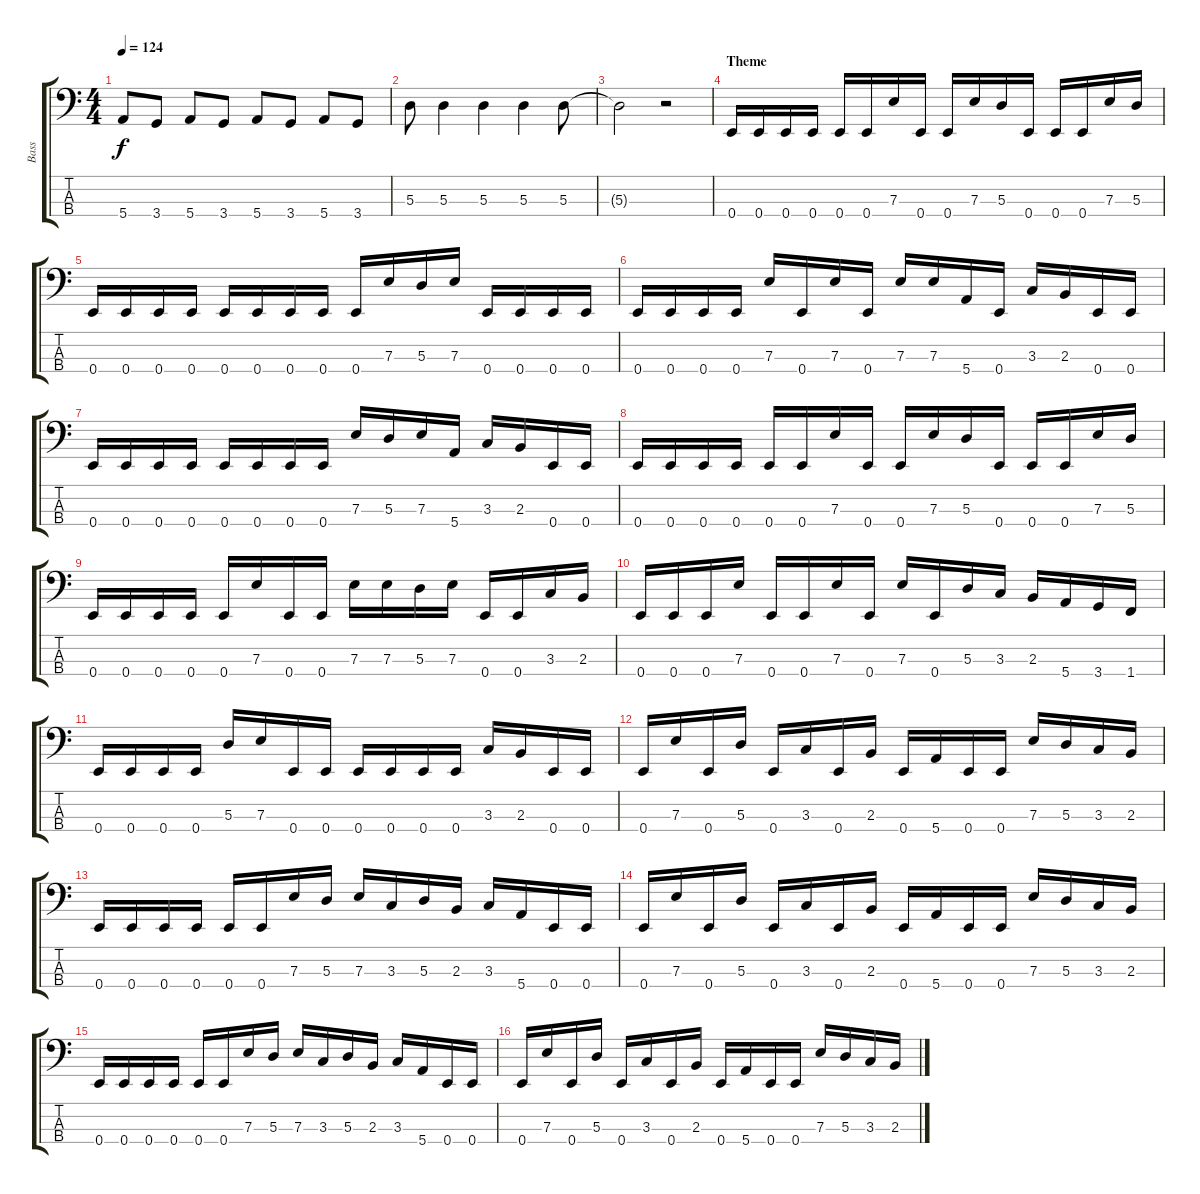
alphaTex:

\track ("Bass" "Bass") {instrument electricbassfinger}
\staff {score tabs}
\tuning (G2 D2 A1 E1) {hide}
\ts (4 4)
\tempo 124
\clef f4
\ks c
5.4.8{dy f} 3.4.8 5.4.8 3.4.8 5.4.8 3.4.8 5.4.8 3.4.8 |
5.3.8 5.3.4 5.3.4 5.3.4 5.3.8 |
5.3{t}.2 r.2 |
\section ("" "Theme")
0.4.16 0.4.16 0.4.16 0.4.16 0.4.16 0.4.16 7.3.16 0.4.16 0.4.16 7.3.16 5.3.16 0.4.16 0.4.16 0.4.16 7.3.16 5.3.16 |
0.4.16 0.4.16 0.4.16 0.4.16 0.4.16 0.4.16 0.4.16 0.4.16 0.4.16 7.3.16 5.3.16 7.3.16 0.4.16 0.4.16 0.4.16 0.4.16 |
0.4.16 0.4.16 0.4.16 0.4.16 7.3.16 0.4.16 7.3.16 0.4.16 7.3.16 7.3.16 5.4.16 0.4.16 3.3.16 2.3.16 0.4.16 0.4.16 |
0.4.16 0.4.16 0.4.16 0.4.16 0.4.16 0.4.16 0.4.16 0.4.16 7.3.16 5.3.16 7.3.16 5.4.16 3.3.16 2.3.16 0.4.16 0.4.16 |
0.4.16 0.4.16 0.4.16 0.4.16 0.4.16 0.4.16 7.3.16 0.4.16 0.4.16 7.3.16 5.3.16 0.4.16 0.4.16 0.4.16 7.3.16 5.3.16 |
0.4.16 0.4.16 0.4.16 0.4.16 0.4.16 7.3.16 0.4.16 0.4.16 7.3.16 7.3.16 5.3.16 7.3.16 0.4.16 0.4.16 3.3.16 2.3.16 |
0.4.16 0.4.16 0.4.16 7.3.16 0.4.16 0.4.16 7.3.16 0.4.16 7.3.16 0.4.16 5.3.16 3.3.16 2.3.16 5.4.16 3.4.16 1.4.16 |
0.4.16 0.4.16 0.4.16 0.4.16 5.3.16 7.3.16 0.4.16 0.4.16 0.4.16 0.4.16 0.4.16 0.4.16 3.3.16 2.3.16 0.4.16 0.4.16 |
0.4.16 7.3.16 0.4.16 5.3.16 0.4.16 3.3.16 0.4.16 2.3.16 0.4.16 5.4.16 0.4.16 0.4.16 7.3.16 5.3.16 3.3.16 2.3.16 |
0.4.16 0.4.16 0.4.16 0.4.16 0.4.16 0.4.16 7.3.16 5.3.16 7.3.16 3.3.16 5.3.16 2.3.16 3.3.16 5.4.16 0.4.16 0.4.16 |
0.4.16 7.3.16 0.4.16 5.3.16 0.4.16 3.3.16 0.4.16 2.3.16 0.4.16 5.4.16 0.4.16 0.4.16 7.3.16 5.3.16 3.3.16 2.3.16 |
0.4.16 0.4.16 0.4.16 0.4.16 0.4.16 0.4.16 7.3.16 5.3.16 7.3.16 3.3.16 5.3.16 2.3.16 3.3.16 5.4.16 0.4.16 0.4.16 |
0.4.16 7.3.16 0.4.16 5.3.16 0.4.16 3.3.16 0.4.16 2.3.16 0.4.16 5.4.16 0.4.16 0.4.16 7.3.16 5.3.16 3.3.16 2.3.16
